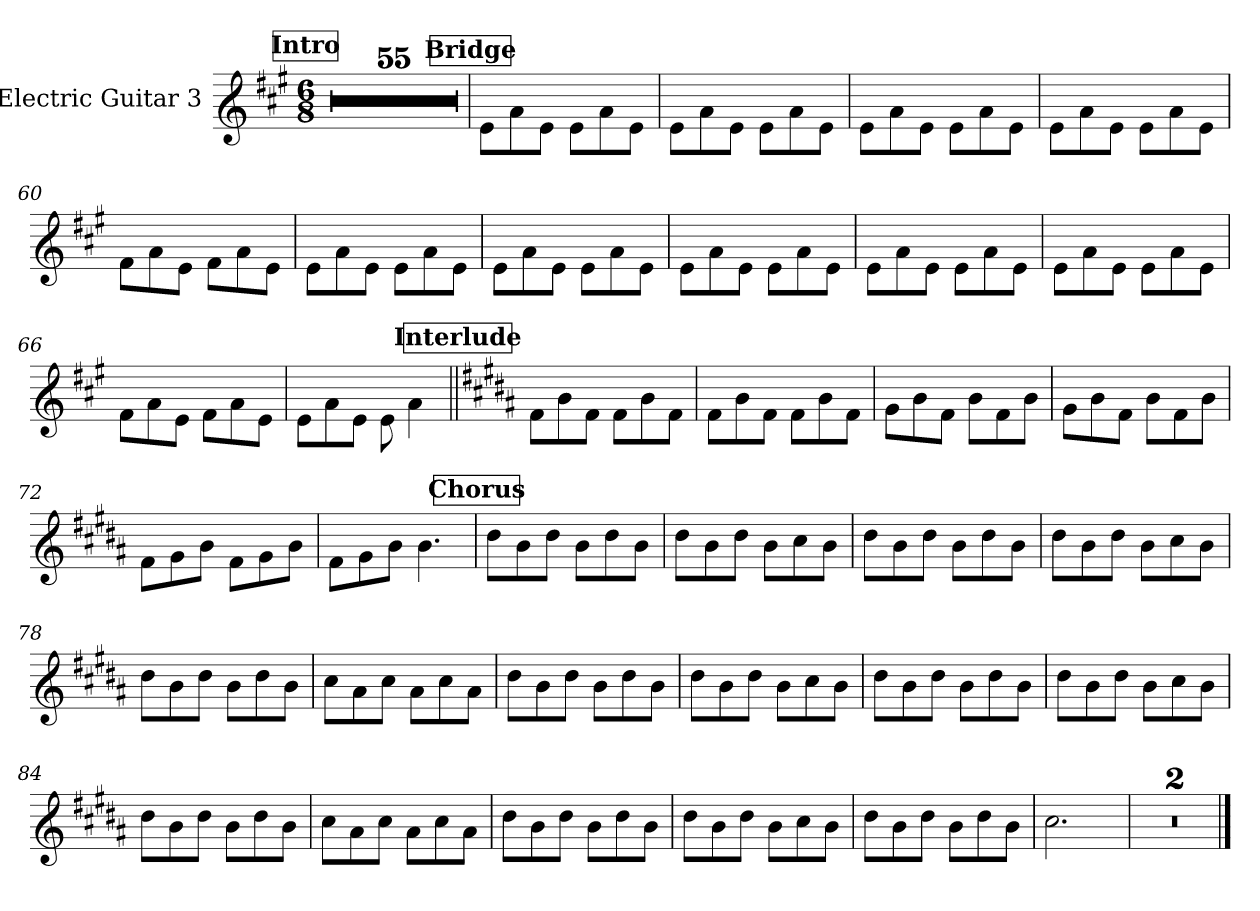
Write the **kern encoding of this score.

**kern
*part1
*staff1
*I"Electric Guitar 3
*I'El. Guit. 3
*stria6
*
*k[f#c#g#]
*M6/8
*MM79
!!LO:REH:place=s1:a:B:fs=14:t=Intro
=1
2.r
=2
2.r
=3
2.r
=4
2.r
=5
2.r
=6
2.r
=7
2.r
=8
2.r
=9
2.r
!!LO:REH:place=s1:a:B:fs=14:t=Verse 1
=10
2.r
=11
2.r
=12
2.r
=13
2.r
=14
2.r
=15
2.r
=16
2.r
=17
2.r
!!LO:REH:place=s1:B:fs=14:t=Verse 2
=18
2.r
=19
2.r
=20
2.r
=21
2.r
=22
2.r
=23
2.r
=24
2.r
=25
2.r
!!LO:REH:place=s1:B:fs=14:t=Chorus
=26
2.r
=27
2.r
=28
2.r
=29
2.r
=30
2.r
=31
2.r
=32
2.r
=33
2.r
!!LO:REH:place=s1:a:B:fs=14:t=Verse 3
=34
2.r
=35
2.r
=36
2.r
=37
2.r
=38
2.r
=39
2.r
=40
2.r
=41
2.r
!!LO:REH:place=s1:B:fs=14:t=Chorus
=42
2.r
=43
2.r
=44
2.r
=45
2.r
=46
2.r
=47
2.r
=48
2.r
=49
2.r
=50
2.r
=51
2.r
=52
2.r
=53
2.r
=54
2.r
=55
2.r
!!LO:REH:place=s1:a:B:fs=14:t=Bridge
=56
8e\L
8a\
8e\J
8e\L
8a\
8e\J
=57
8e\L
8a\
8e\J
8e\L
8a\
8e\J
=58
8e\L
8a\
8e\J
8e\L
8a\
8e\J
!!LO:LB:g=z
=59
8e\L
8a\
8e\J
8e\L
8a\
8e\J
=60
8f#\L
8a\
8e\J
8f#\L
8a\
8e\J
=61
8e\L
8a\
8e\J
8e\L
8a\
8e\J
=62
8e\L
8a\
8e\J
8e\L
8a\
8e\J
=63
8e\L
8a\
8e\J
8e\L
8a\
8e\J
=64
8e\L
8a\
8e\J
8e\L
8a\
8e\J
=65
8e\L
8a\
8e\J
8e\L
8a\
8e\J
=66
8f#\L
8a\
8e\J
8f#\L
8a\
8e\J
!!LO:LB:g=z
=67
8e\L
8a\
8e\J
8e\
4a\
!!LO:REH:place=s1:a:B:fs=14:t=Interlude
=68||
*k[f#c#g#d#a#]
8f#\L
8b\
8f#\J
8f#\L
8b\
8f#\J
=69
8f#\L
8b\
8f#\J
8f#\L
8b\
8f#\J
=70
8g#\L
8b\
8f#\J
8b\L
8f#\
8b\J
=71
8g#\L
8b\
8f#\J
8b\L
8f#\
8b\J
=72
8f#\L
8g#\
8b\J
8f#\L
8g#\
8b\J
=73
8f#\L
8g#\
8b\J
4.b\
!!LO:REH:place=s1:a:B:fs=14:t=Chorus
=74
8dd#\L
8b\
8dd#\J
8b\L
8dd#\
8b\J
!!LO:LB:g=z
=75
8dd#\L
8b\
8dd#\J
8b\L
8cc#\
8b\J
=76
8dd#\L
8b\
8dd#\J
8b\L
8dd#\
8b\J
=77
8dd#\L
8b\
8dd#\J
8b\L
8cc#\
8b\J
=78
8dd#\L
8b\
8dd#\J
8b\L
8dd#\
8b\J
=79
8cc#\L
8a#\
8cc#\J
8a#\L
8cc#\
8a#\J
=80
8dd#\L
8b\
8dd#\J
8b\L
8dd#\
8b\J
=81
8dd#\L
8b\
8dd#\J
8b\L
8cc#\
8b\J
!!LO:LB:g=z
=82
8dd#\L
8b\
8dd#\J
8b\L
8dd#\
8b\J
=83
8dd#\L
8b\
8dd#\J
8b\L
8cc#\
8b\J
=84
8dd#\L
8b\
8dd#\J
8b\L
8dd#\
8b\J
=85
8cc#\L
8a#\
8cc#\J
8a#\L
8cc#\
8a#\J
=86
8dd#\L
8b\
8dd#\J
8b\L
8dd#\
8b\J
=87
8dd#\L
8b\
8dd#\J
8b\L
8cc#\
8b\J
=88
8dd#\L
8b\
8dd#\J
8b\L
8dd#\
8b\J
!!LO:LB:g=z
=89
2.cc#\
=90
2.r
=91
2.r
==
*-
